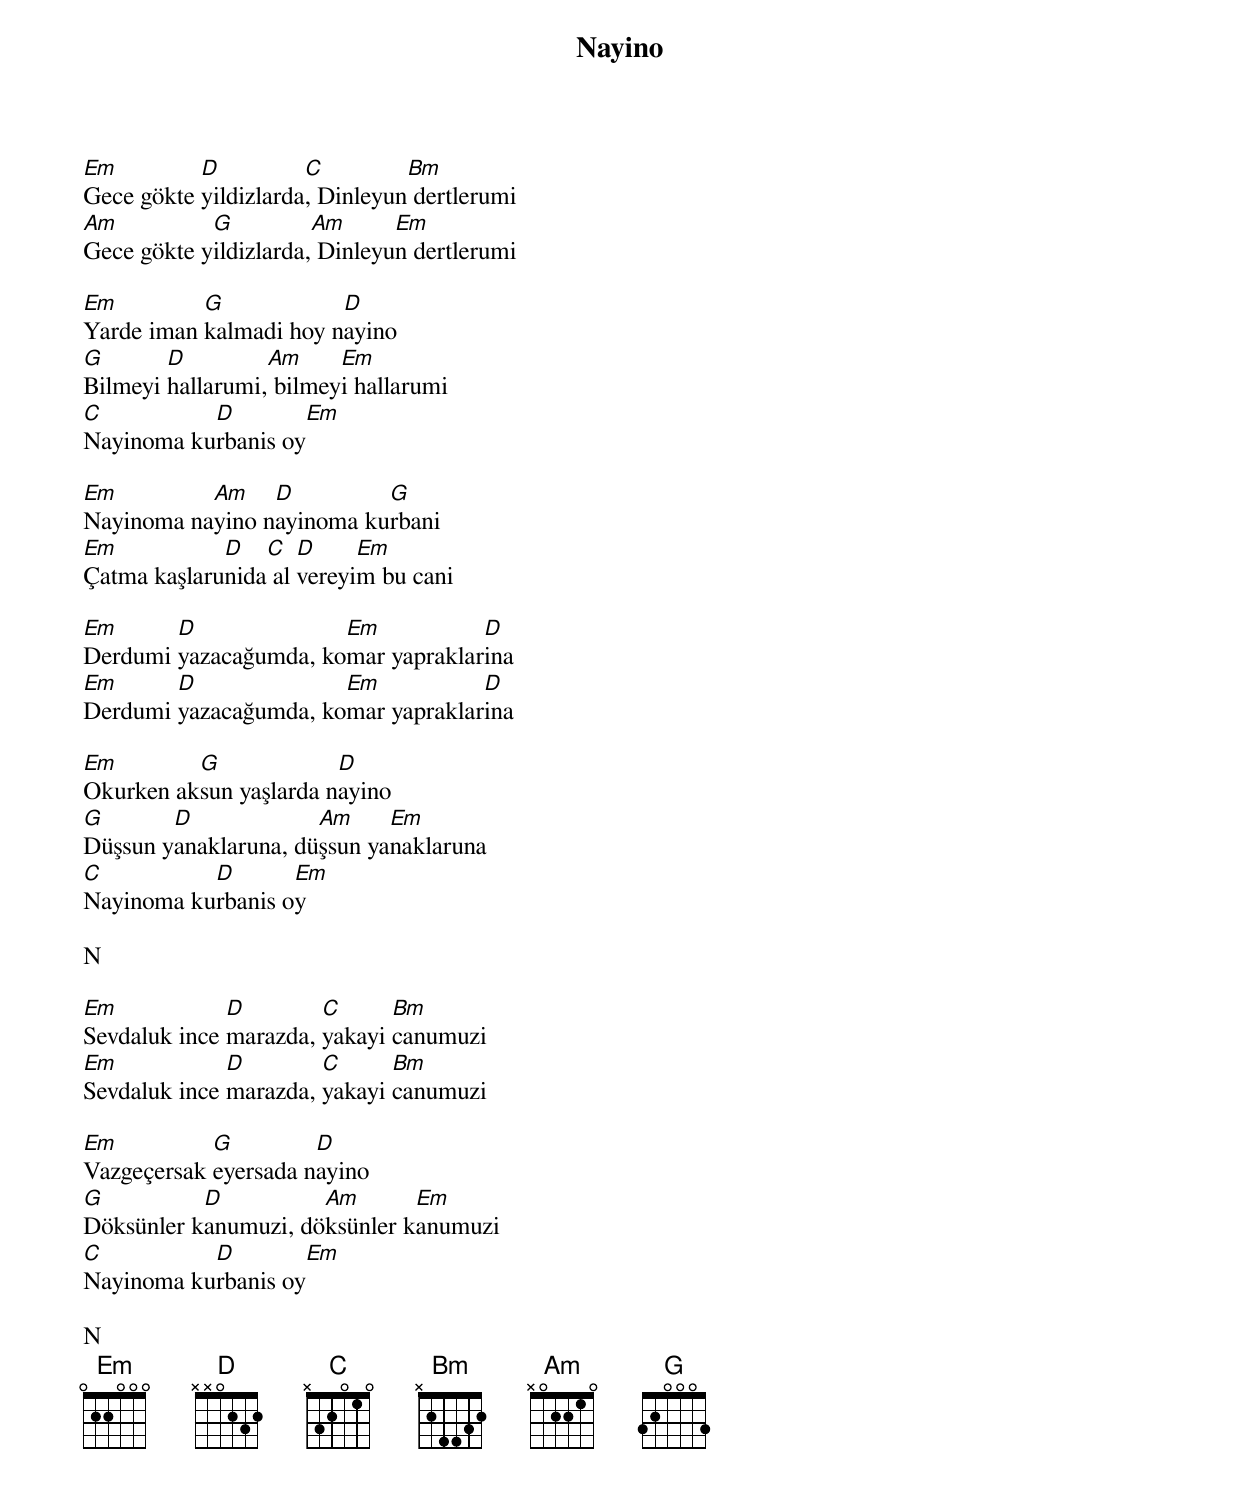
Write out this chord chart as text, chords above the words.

{title: Nayino}
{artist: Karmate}

Em         D          C         Bm
Gece gökte yildizlarda, Dinleyun dertlerumi
Am          G          Am      Em
Gece gökte yildizlarda, Dinleyun dertlerumi

Em         G            D
Yarde iman kalmadi hoy nayino
G       D         Am     Em
Bilmeyi hallarumi, bilmeyi hallarumi
C          D        Em
Nayinoma kurbanis oy

Em         Am    D         G
Nayinoma nayino nayinoma kurbani
Em           D   C   D     Em
Çatma kaşlarunida al vereyim bu cani

Em      D              Em           D
Derdumi yazacağumda, komar yapraklarina
Em      D              Em           D
Derdumi yazacağumda, komar yapraklarina

Em        G             D
Okurken aksun yaşlarda nayino
G       D             Am     Em
Düşsun yanaklaruna, düşsun yanaklaruna
C          D       Em
Nayinoma kurbanis oy

N

Em            D        C      Bm
Sevdaluk ince marazda, yakayi canumuzi
Em            D        C      Bm
Sevdaluk ince marazda, yakayi canumuzi

Em          G         D
Vazgeçersak eyersada nayino
G          D          Am       Em
Döksünler kanumuzi, döksünler kanumuzi
C          D        Em
Nayinoma kurbanis oy

N
